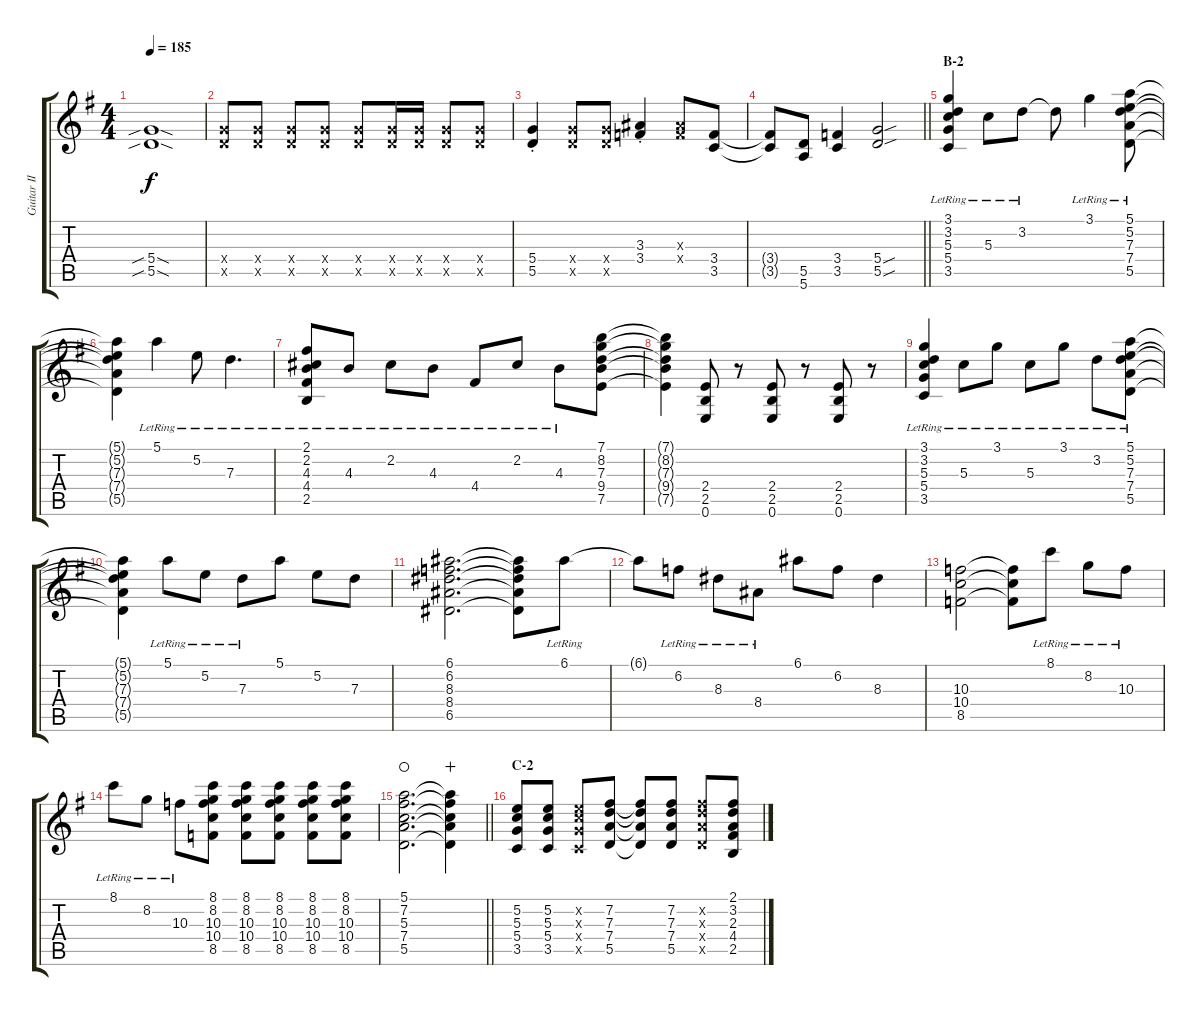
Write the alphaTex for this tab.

\track ("Guitar II" "Guitar II") {instrument overdrivenguitar}
\staff {score tabs}
\tuning (E4 B3 G3 D3 A2 E2) {hide}
\ts (4 4)
\tempo 185
\clef g2
\ks g
(5.4{sib sod} 5.5{sib sod}).1{dy f} |
(5.4{x} 5.5{x}).8 (5.4{x} 5.5{x}).8 (5.4{x} 5.5{x}).8 (5.4{x} 5.5{x}).8 (5.4{x} 5.5{x}).8 (5.4{x} 5.5{x}).16 (5.4{x} 5.5{x}).16 (5.4{x} 5.5{x}).8 (5.4{x} 5.5{x}).8 |
(5.4{st} 5.5{st}).4 (5.4{x} 5.5{x}).8 (5.4{x} 5.5{x}).8 (3.3{st} 3.4{st}).4 (3.3{x} 3.4{x}).8 (3.4 3.5).8 |
\barLineRight lightlight
(3.4{t} 3.5{t}).8 (5.5 5.6).8 (3.4 3.5).4 (5.4{sou} 5.5{sou}).2 |
\section ("" "B-2")
(3.1{lr} 3.2{lr} 5.3{lr} 5.4{lr} 3.5{lr}).4 5.3{lr}.8 3.2{lr}.8 3.2{t}.8 3.1{lr}.4 (5.1{lr} 5.2{lr} 7.3{lr} 7.4{lr} 5.5{lr}).8 |
(5.1{t} 5.2{t} 7.3{t} 7.4{t} 5.5{t}).4 5.1{lr}.4 5.2{lr}.8 7.3{lr}.4{d} |
(2.1{lr} 2.2{lr} 4.3{lr} 4.4{lr} 2.5{lr}).8 4.3{lr}.8 2.2{lr}.8 4.3{lr}.8 4.4{lr}.8 2.2{lr}.8 4.3{lr}.8 (7.1 8.2 7.3 9.4 7.5).8 |
(7.1{t} 8.2{t} 7.3{t} 9.4{t} 7.5{t}).4 (2.4 2.5 0.6).8 r.8 (2.4 2.5 0.6).8 r.8 (2.4 2.5 0.6).8 r.8 |
(3.1{lr} 3.2{lr} 5.3{lr} 5.4{lr} 3.5{lr}).4 5.3{lr}.8 3.1{lr}.8 5.3{lr}.8 3.1{lr}.8 3.2{lr}.8 (5.1{lr} 5.2{lr} 7.3{lr} 7.4{lr} 5.5{lr}).8 |
(5.1{t} 5.2{t} 7.3{t} 7.4{t} 5.5{t}).4 5.1{lr}.8 5.2{lr}.8 7.3{lr}.8 5.1.8 5.2.8 7.3.8 |
(6.1 6.2 8.3 8.4 6.5).2{d} (6.1{t} 6.2{t} 8.3{t} 8.4{t} 6.5{t}).8 6.1{lr}.8 |
6.1{t}.8 6.2{lr}.8 8.3{lr}.8 8.4{lr}.8 6.1.8 6.2.8 8.3.4 |
(10.3 10.4 8.5).2 (10.3{t} 10.4{t} 8.5{t}).8 8.1{lr}.8 8.2{lr}.8 10.3{lr}.8 |
8.1{lr}.8 8.2{lr}.8 10.3{lr}.8 (8.1 8.2 10.3 10.4 8.5).8 (8.1 8.2 10.3 10.4 8.5).8 (8.1 8.2 10.3 10.4 8.5).8 (8.1 8.2 10.3 10.4 8.5).8 (8.1 8.2 10.3 10.4 8.5).8 |
\barLineRight lightlight
(5.1 7.2 5.3 7.4 5.5).2{d waho} (5.1{t} 7.2{t} 5.3{t} 7.4{t} 5.5{t}).4{wahc} |
\section ("" "C-2")
(5.2 5.3 5.4 3.5).8 (5.2 5.3 5.4 3.5).8 (5.2{x} 5.3{x} 5.4{x} 3.5{x}).8 (7.2 7.3 7.4 5.5).8 (7.2{t} 7.3{t} 7.4{t} 5.5{t}).8 (7.2 7.3 7.4 5.5).8 (7.2{x} 7.3{x} 7.4{x} 5.5{x}).8 (2.1 3.2 2.3 4.4 2.5).8
